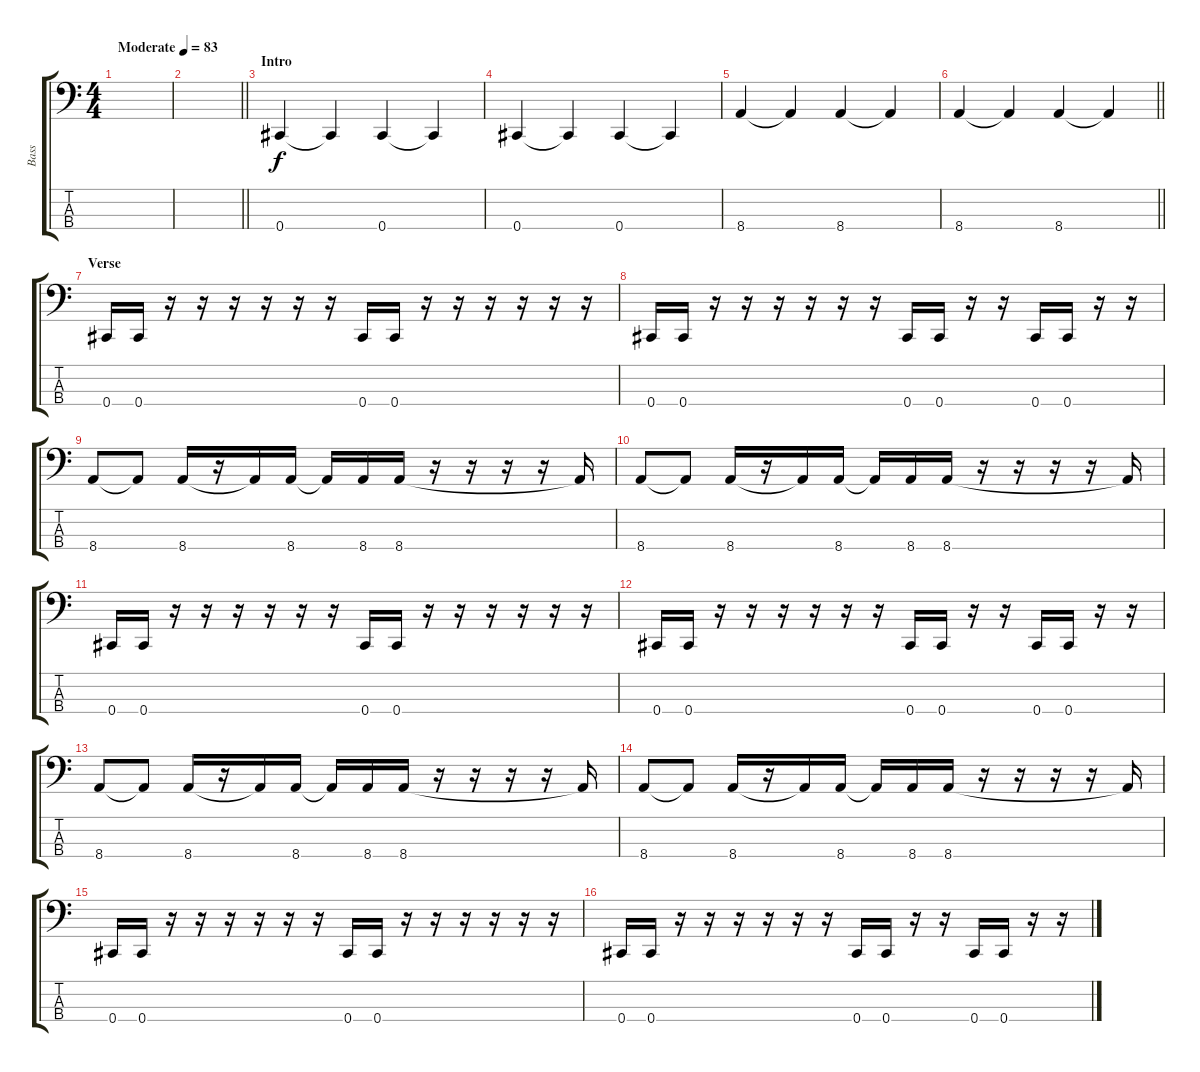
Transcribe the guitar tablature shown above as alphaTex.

\track ("Bass" "Bass") {instrument electricbasspick}
\staff {score tabs}
\tuning (Gb2 Db2 Ab1 Db1) {hide}
\ts (4 4)
\tempo (83 "Moderate")
\clef f4
\ks c
|
\barLineRight lightlight
|
\section ("" "Intro")
0.4.4 0.4{t}.4 0.4.4 0.4{t}.4 |
0.4.4 0.4{t}.4 0.4.4 0.4{t}.4 |
8.4.4 8.4{t}.4 8.4.4 8.4{t}.4 |
\barLineRight lightlight
8.4.4 8.4{t}.4 8.4.4 8.4{t}.4 |
\section ("" "Verse")
0.4.16 0.4.16 r.16 r.16 r.16 r.16 r.16 r.16 0.4.16 0.4.16 r.16 r.16 r.16 r.16 r.16 r.16 |
0.4.16 0.4.16 r.16 r.16 r.16 r.16 r.16 r.16 0.4.16 0.4.16 r.16 r.16 0.4.16 0.4.16 r.16 r.16 |
8.4.8 8.4{t}.8 8.4.16 r.16 8.4{t}.16 8.4.16 8.4{t}.16 8.4.16 8.4.16 r.16 r.16 r.16 r.16 8.4{t}.16 |
8.4.8 8.4{t}.8 8.4.16 r.16 8.4{t}.16 8.4.16 8.4{t}.16 8.4.16 8.4.16 r.16 r.16 r.16 r.16 8.4{t}.16 |
0.4.16 0.4.16 r.16 r.16 r.16 r.16 r.16 r.16 0.4.16 0.4.16 r.16 r.16 r.16 r.16 r.16 r.16 |
0.4.16 0.4.16 r.16 r.16 r.16 r.16 r.16 r.16 0.4.16 0.4.16 r.16 r.16 0.4.16 0.4.16 r.16 r.16 |
8.4.8 8.4{t}.8 8.4.16 r.16 8.4{t}.16 8.4.16 8.4{t}.16 8.4.16 8.4.16 r.16 r.16 r.16 r.16 8.4{t}.16 |
8.4.8 8.4{t}.8 8.4.16 r.16 8.4{t}.16 8.4.16 8.4{t}.16 8.4.16 8.4.16 r.16 r.16 r.16 r.16 8.4{t}.16 |
0.4.16 0.4.16 r.16 r.16 r.16 r.16 r.16 r.16 0.4.16 0.4.16 r.16 r.16 r.16 r.16 r.16 r.16 |
0.4.16 0.4.16 r.16 r.16 r.16 r.16 r.16 r.16 0.4.16 0.4.16 r.16 r.16 0.4.16 0.4.16 r.16 r.16
